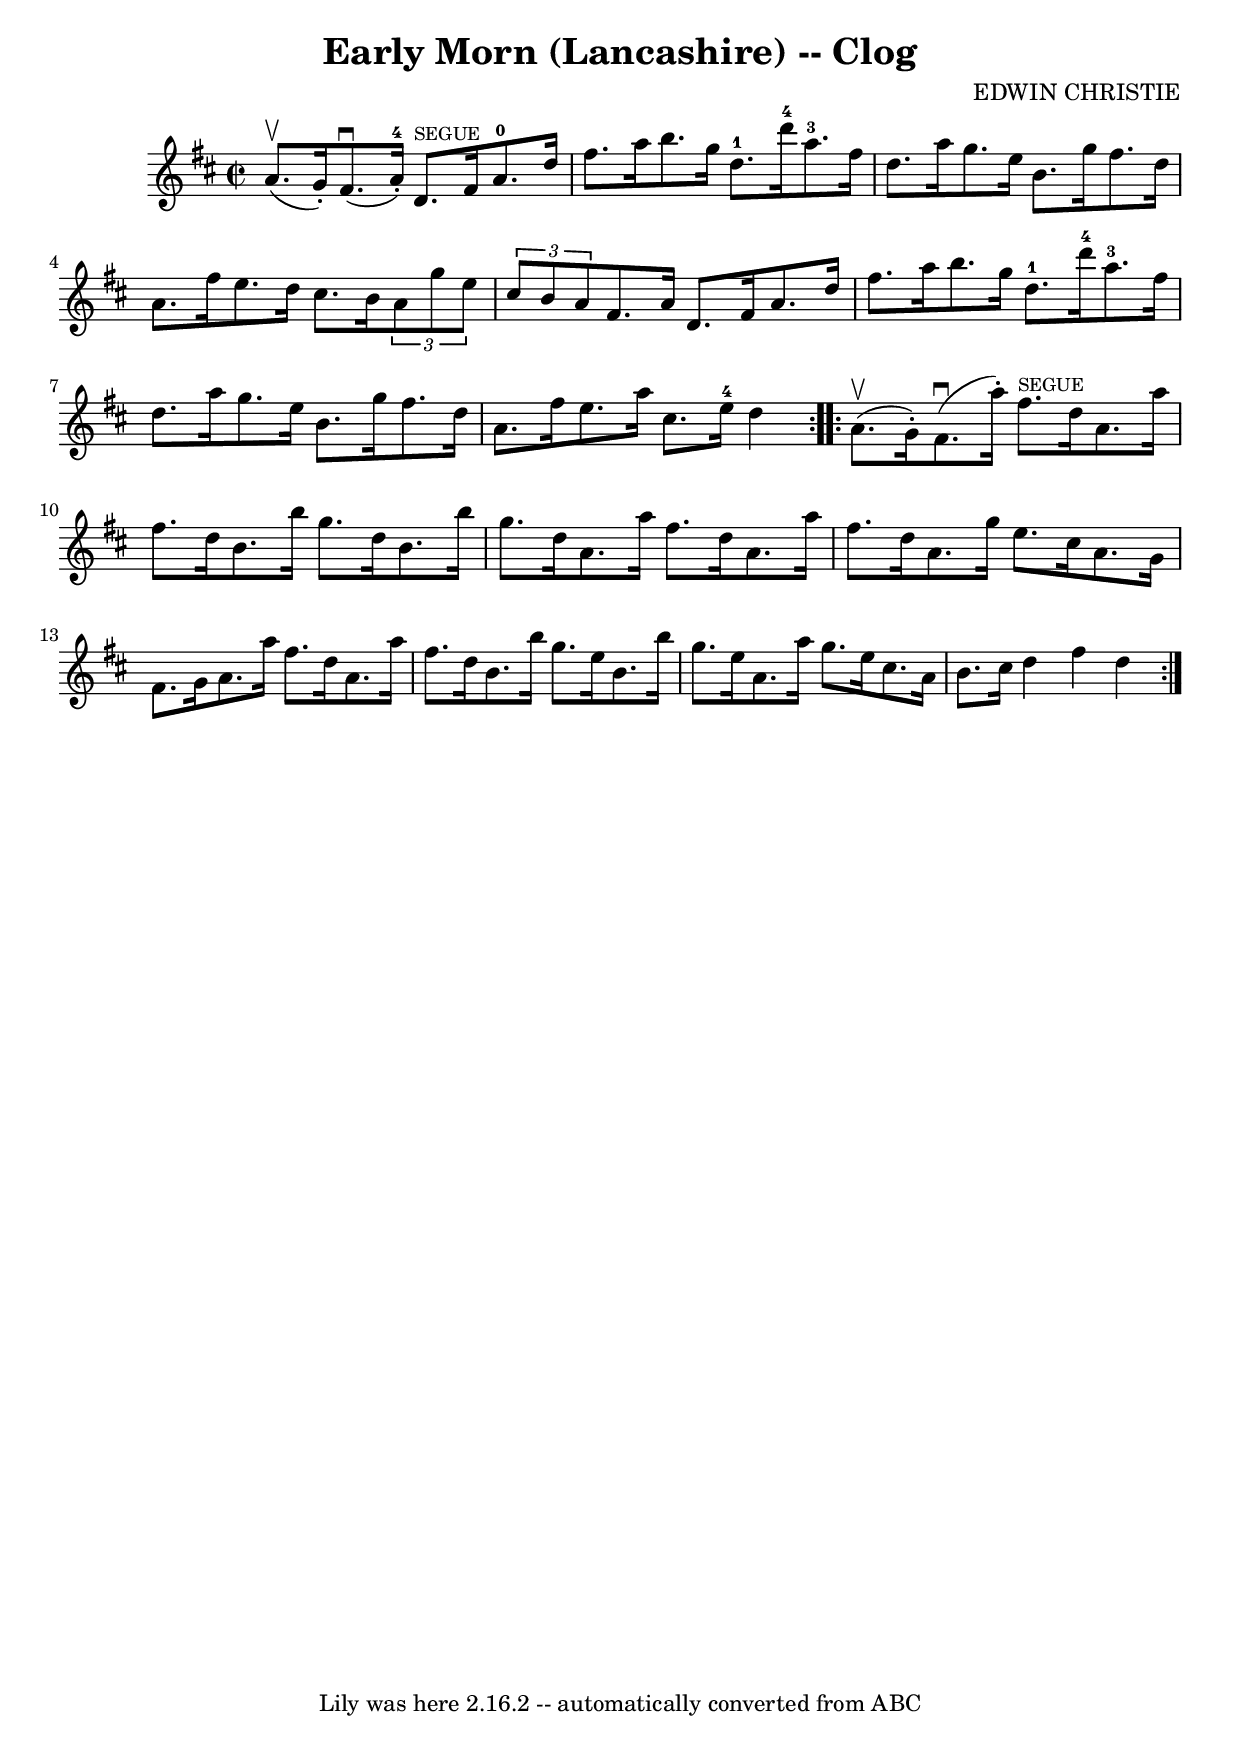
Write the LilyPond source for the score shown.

\version "2.16.2"
\include "Mammoth.ily"
\header {
  %% book = "Ryan's Mammoth Collection"
  composer = "EDWIN CHRISTIE"
  crossRefNumber = "1"
  footnotes = "\\\\159 945"
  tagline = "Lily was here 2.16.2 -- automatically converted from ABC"
  title = "Early Morn (Lancashire) -- Clog"

}
voicedefault =  {



  \repeat volta 2 {

    \override Staff.TimeSignature #'style = #'C
    \time 2/2 
    \key d \major
 a'8.^\upbow(g'16 -.) |
    fis'8. 
    ^\downbow(a'16-4-.) d'8.^\segue fis'16 a'8.-0 d''16    
    fis''8. a''16    |
    b''8. g''16 d''8.-1 d'''16-4     
    a''8.-3 fis''16 d''8. a''16    |
    g''8. e''16 b'8.   
    g''16 fis''8. d''16 a'8. fis''16    |
    e''8. d''16    
    cis''8. b'16    \times 2/3 { a'8 g''8 e''8  
			       }   \times 2/3 {   
				 cis''8 b'8 a'8  
			       }   |
    fis'8. a'16 d'8. fis'16 a'8. 
    d''16 fis''8. a''16    |
    b''8. g''16 d''8.-1   
    d'''16-4 a''8.-3 fis''16 d''8. a''16    |
    g''8.    
    e''16 b'8. g''16 fis''8. d''16 a'8. fis''16    |
    
    e''8. a''16 cis''8. e''16-4 d''4  
  }     
  \repeat volta 2 {
    a'8. 
    ^\upbow(g'16 -.) |
    fis'8.^\downbow(a''16 -.) fis''8. 
    ^\segue d''16 a'8. a''16 fis''8. d''16    |
    b'8.    
    b''16 g''8. d''16 b'8. b''16 g''8. d''16    |
    a'8.   
    a''16 fis''8. d''16 a'8. a''16 fis''8. d''16    |
    
    a'8. g''16 e''8. cis''16 a'8. g'16 fis'8. g'16    |
    
    a'8. a''16 fis''8. d''16 a'8. a''16 fis''8. d''16    
    |
    b'8. b''16 g''8. e''16 b'8. b''16 g''8. e''16   
    |
    a'8. a''16 g''8. e''16 cis''8. a'16 b'8.    
    cis''16    |
    d''4 fis''4 d''4    
  }   

}

\score{
  <<

    \context Staff="default"
    {
      \voicedefault 
      
    }

  >>
  \layout {
    
  }
  \midi {
  }

}
